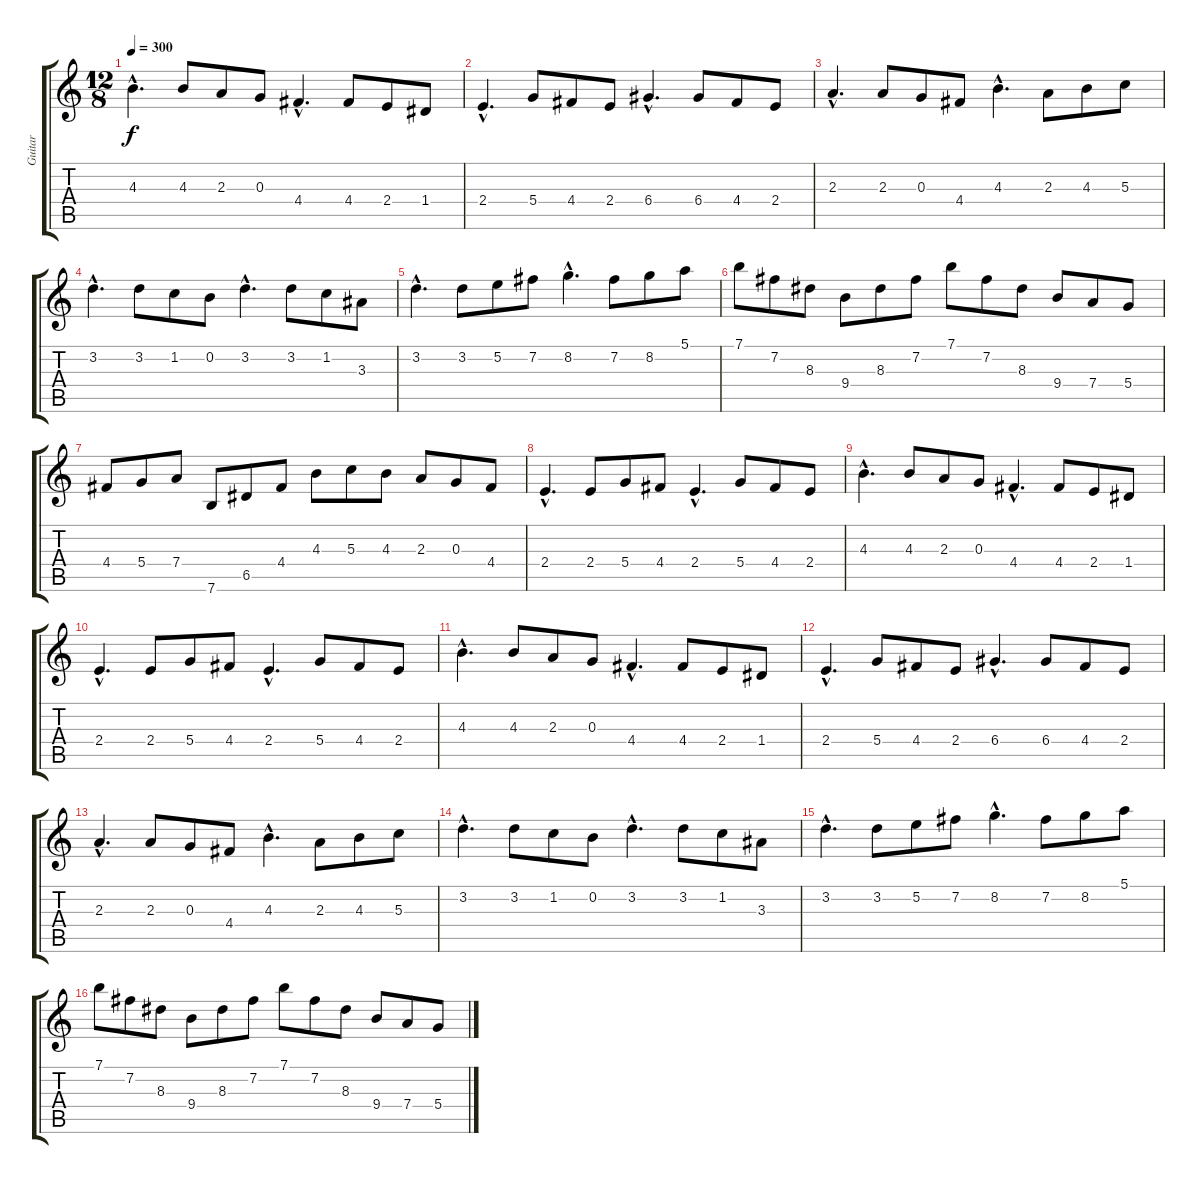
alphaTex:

\track ("Guitar" "Guitar") {instrument distortionguitar}
\staff {score tabs}
\tuning (E4 B3 G3 D3 A2 E2) {hide}
\ts (12 8)
\tempo 300
\clef g2
\ks c
4.3{hac}.4{d dy f} 4.3.8 2.3.8 0.3.8 4.4{hac}.4{d} 4.4.8 2.4.8 1.4.8 |
2.4{hac}.4{d} 5.4.8 4.4.8 2.4.8 6.4{hac}.4{d} 6.4.8 4.4.8 2.4.8 |
2.3{hac}.4{d} 2.3.8 0.3.8 4.4.8 4.3{hac}.4{d} 2.3.8 4.3.8 5.3.8 |
3.2{hac}.4{d} 3.2.8 1.2.8 0.2.8 3.2{hac}.4{d} 3.2.8 1.2.8 3.3.8 |
3.2{hac}.4{d} 3.2.8 5.2.8 7.2.8 8.2{hac}.4{d} 7.2.8 8.2.8 5.1.8 |
7.1.8 7.2.8 8.3.8 9.4.8 8.3.8 7.2.8 7.1.8 7.2.8 8.3.8 9.4.8 7.4.8 5.4.8 |
4.4.8 5.4.8 7.4.8 7.6.8 6.5.8 4.4.8 4.3.8 5.3.8 4.3.8 2.3.8 0.3.8 4.4.8 |
2.4{hac}.4{d} 2.4.8 5.4.8 4.4.8 2.4{hac}.4{d} 5.4.8 4.4.8 2.4.8 |
4.3{hac}.4{d} 4.3.8 2.3.8 0.3.8 4.4{hac}.4{d} 4.4.8 2.4.8 1.4.8 |
2.4{hac}.4{d} 2.4.8 5.4.8 4.4.8 2.4{hac}.4{d} 5.4.8 4.4.8 2.4.8 |
4.3{hac}.4{d} 4.3.8 2.3.8 0.3.8 4.4{hac}.4{d} 4.4.8 2.4.8 1.4.8 |
2.4{hac}.4{d} 5.4.8 4.4.8 2.4.8 6.4{hac}.4{d} 6.4.8 4.4.8 2.4.8 |
2.3{hac}.4{d} 2.3.8 0.3.8 4.4.8 4.3{hac}.4{d} 2.3.8 4.3.8 5.3.8 |
3.2{hac}.4{d} 3.2.8 1.2.8 0.2.8 3.2{hac}.4{d} 3.2.8 1.2.8 3.3.8 |
3.2{hac}.4{d} 3.2.8 5.2.8 7.2.8 8.2{hac}.4{d} 7.2.8 8.2.8 5.1.8 |
7.1.8 7.2.8 8.3.8 9.4.8 8.3.8 7.2.8 7.1.8 7.2.8 8.3.8 9.4.8 7.4.8 5.4.8
